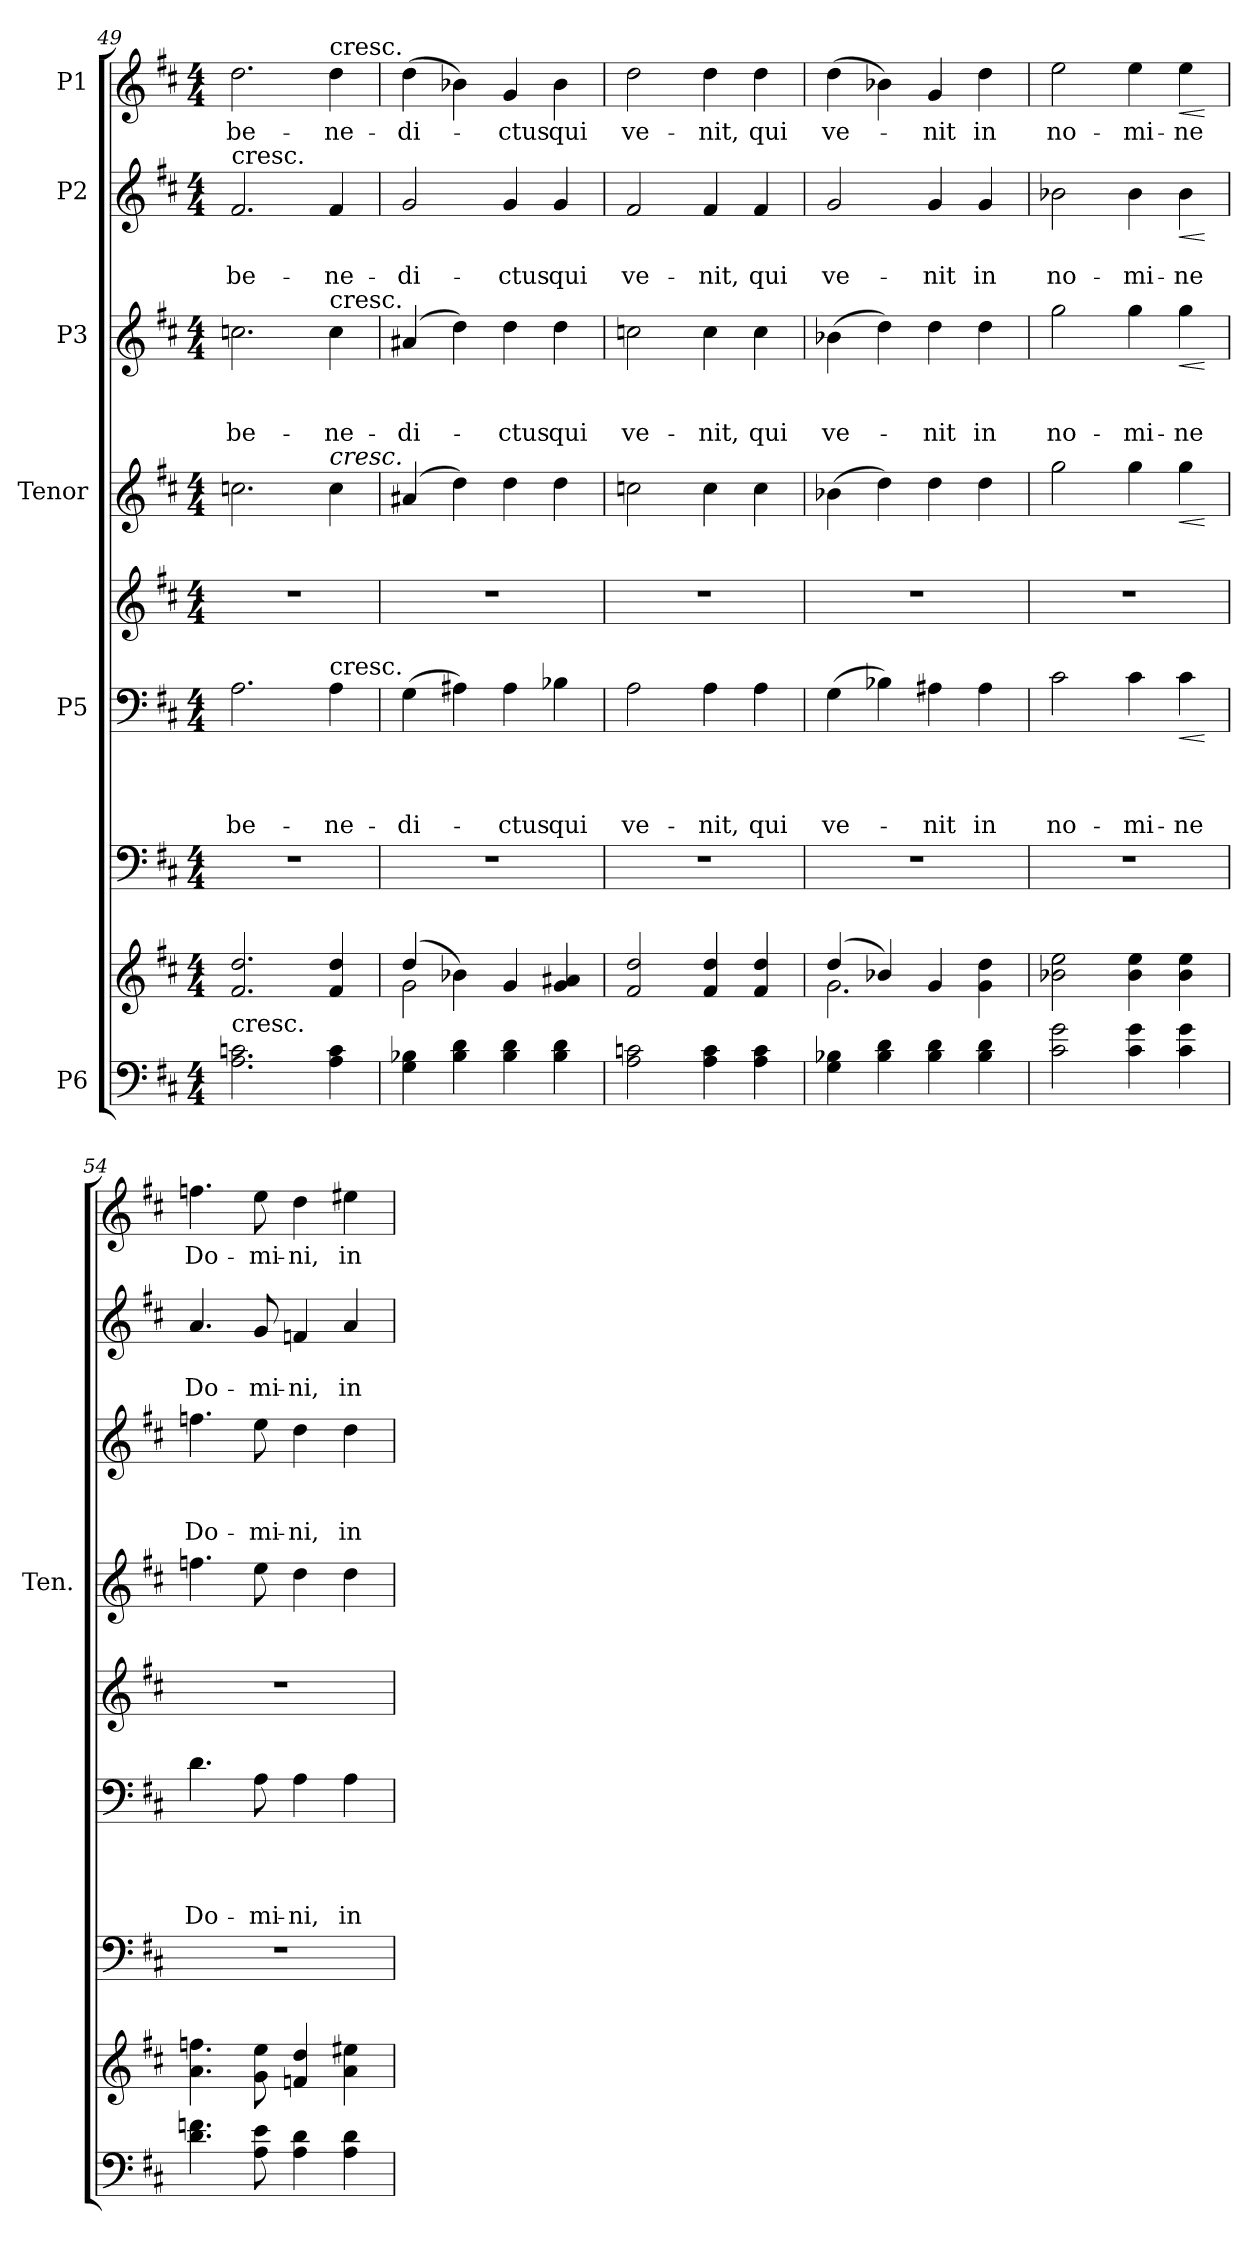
**kern	**kern	**kern	**kern	**text	**text	**text	**text	**dynam	**kern	**kern	**dynam	**kern	**text	**text	**text	**dynam	**kern	**text	**text	**dynam	**kern	**text	**dynam
*part8	*part8	*part7	*part6	*part6	*part6	*part6	*part6	*part6	*part5	*part4	*part4	*part3	*part3	*part3	*part3	*part3	*part2	*part2	*part2	*part2	*part1	*part1	*part1
*staff9	*staff8	*staff7	*staff6	*staff6	*staff6	*staff6	*staff6	*staff6	*staff5	*staff4	*staff4	*staff3	*staff3	*staff3	*staff3	*staff3	*staff2	*staff2	*staff2	*staff2	*staff1	*staff1	*staff1
*I"P6	*	*	*I"P5	*	*	*	*	*	*	*I"Tenor	*	*I"P3	*	*	*	*	*I"P2	*	*	*	*I"P1	*	*
*	*	*	*	*	*	*	*	*	*	*I'Ten.	*	*	*	*	*	*	*	*	*	*	*	*	*
*clefF4	*clefG2	*clefF4	*clefF4	*	*	*	*	*	*clefG2	*clefG2	*	*clefG2	*	*	*	*	*clefG2	*	*	*	*clefG2	*	*
*	*	*	*	*	*	*	*	*	*ITrd7c12	*ITrd7c12	*	*ITrd7c12	*	*	*	*	*	*	*	*	*	*	*
*k[f#c#]	*k[f#c#]	*k[f#c#]	*k[f#c#]	*	*	*	*	*	*k[f#c#]	*k[f#c#]	*	*k[f#c#]	*	*	*	*	*k[f#c#]	*	*	*	*k[f#c#]	*	*
*D:	*D:	*D:	*D:	*	*	*	*	*	*D:	*D:	*	*D:	*	*	*	*	*D:	*	*	*	*D:	*	*
*M4/4	*M4/4	*M4/4	*M4/4	*	*	*	*	*	*M4/4	*M4/4	*	*M4/4	*	*	*	*	*M4/4	*	*	*	*M4/4	*	*
=49	=49	=49	=49	=49	=49	=49	=49	=49	=49	=49	=49	=49	=49	=49	=49	=49	=49	=49	=49	=49	=49	=49	=49
*^	*^	*	*	*	*	*	*	*	*	*	*	*	*	*	*	*	*	*	*	*	*	*	*
!	!	!	!	!	!	!	!	!	!	!	!	!	!	!	!	!	!	!	!LO:TX:a:t=cresc.	!	!	!	!	!	!
!	!	!LO:TX:b:t=cresc.	!	!	!	!	!	!	!	!	!	!	!	!	!	!	!	!	!	!	!	!	!	!	!
!	!	!	!	!	!	!	!	!	!LO:LY:b	!	!	!	!	!	!	!	!LO:LY:b	!	!	!	!LO:LY:b	!	!	!LO:LY:b	!
2.A\ 2.cn\	1ryy	2.f#/ 2.dd/	1ryy	1r	2.A\	.	.	.	be-	.	1r	2.cn\	.	2.cn\	.	.	be-	.	2.f#/	.	be-	.	2.dd\	be-	.
!	!	!	!	!	!	!	!	!	!	!	!	!	!	!	!	!	!	!	!	!	!	!	!LO:TX:a:t=cresc.	!	!
!	!	!	!	!	!	!	!	!	!	!	!	!	!	!LO:TX:a:t=cresc.	!	!	!	!	!	!	!	!	!	!	!
!	!	!	!	!	!	!	!	!	!	!	!	!LO:TX:a:i:t=cresc.	!	!	!	!	!	!	!	!	!	!	!	!	!
!	!	!	!	!	!LO:TX:a:t=cresc.	!	!	!	!	!	!	!	!	!	!	!	!	!	!	!	!	!	!	!	!
!	!	!	!	!	!	!	!	!	!LO:LY:b	!	!	!	!	!	!	!	!LO:LY:b	!	!	!	!LO:LY:b	!	!	!LO:LY:b	!
4A\ 4c\	.	4f#/ 4dd/	.	.	4A\	.	.	.	-ne-	.	.	4c\	.	4c\	.	.	-ne-	.	4f#/	.	-ne-	.	4dd\	-ne-	.
=50	=50	=50	=50	=50	=50	=50	=50	=50	=50	=50	=50	=50	=50	=50	=50	=50	=50	=50	=50	=50	=50	=50	=50	=50	=50
!	!	!	!	!	!	!	!	!	!LO:LY:b	!	!	!	!	!	!	!	!LO:LY:b	!	!	!	!LO:LY:b	!	!	!LO:LY:b	!
4G\ 4B-X\	1ryy	(>4dd/	2g\	1r	(>4G\	.	.	.	-di-	.	1r	(<4A#X/	.	(<4A#X/	.	.	-di-	.	2g/	.	-di-	.	(>4dd\	-di-	.
4B-\ 4d\	.	4b-X\)	.	.	4A#X\)	.	.	.	.	.	.	4d\)	.	4d\)	.	.	.	.	.	.	.	.	4b-X\)	.	.
!	!	!	!	!	!	!	!	!	!LO:LY:b	!	!	!	!	!	!	!	!LO:LY:b	!	!	!	!LO:LY:b	!	!	!LO:LY:b	!
4B-\ 4d\	.	4g/	2ryy	.	4A#\	.	.	.	-ctus	.	.	4d\	.	4d\	.	.	-ctus	.	4g/	.	-ctus	.	4g/	-ctus	.
!	!	!	!	!	!	!	!	!	!LO:LY:b	!	!	!	!	!	!	!	!LO:LY:b	!	!	!	!LO:LY:b	!	!	!LO:LY:b	!
4B-\ 4d\	.	4g/ 4a#X/	.	.	4B-X\	.	.	.	qui	.	.	4d\	.	4d\	.	.	qui	.	4g/	.	qui	.	4b-\	qui	.
=51	=51	=51	=51	=51	=51	=51	=51	=51	=51	=51	=51	=51	=51	=51	=51	=51	=51	=51	=51	=51	=51	=51	=51	=51	=51
!	!	!	!	!	!	!	!	!	!LO:LY:b	!	!	!	!	!	!	!	!LO:LY:b	!	!	!	!LO:LY:b	!	!	!LO:LY:b	!
2A\ 2cn\	1ryy	2f#/ 2dd/	1ryy	1r	2A\	.	.	.	ve-	.	1r	2cn\	.	2cn\	.	.	ve-	.	2f#/	.	ve-	.	2dd\	ve-	.
!	!	!	!	!	!	!	!	!	!LO:LY:b	!	!	!	!	!	!	!	!LO:LY:b	!	!	!	!LO:LY:b	!	!	!LO:LY:b	!
4A\ 4c\	.	4f#/ 4dd/	.	.	4A\	.	.	.	-nit,	.	.	4c\	.	4c\	.	.	-nit,	.	4f#/	.	-nit,	.	4dd\	-nit,	.
!	!	!	!	!	!	!	!	!	!LO:LY:b	!	!	!	!	!	!	!	!LO:LY:b	!	!	!	!LO:LY:b	!	!	!LO:LY:b	!
4A\ 4c\	.	4f#/ 4dd/	.	.	4A\	.	.	.	qui	.	.	4c\	.	4c\	.	.	qui	.	4f#/	.	qui	.	4dd\	qui	.
=52	=52	=52	=52	=52	=52	=52	=52	=52	=52	=52	=52	=52	=52	=52	=52	=52	=52	=52	=52	=52	=52	=52	=52	=52	=52
!	!	!	!	!	!	!	!	!	!LO:LY:b	!	!	!	!	!	!	!	!LO:LY:b	!	!	!	!LO:LY:b	!	!	!LO:LY:b	!
4G\ 4B-X\	1ryy	(>4dd/	2.g\	1r	(>4G\	.	.	.	ve-	.	1r	(>4B-X\	.	(>4B-X\	.	.	ve-	.	2g/	.	ve-	.	(>4dd\	ve-	.
4B-\ 4d\	.	4b-X/)	.	.	4B-X\)	.	.	.	.	.	.	4d\)	.	4d\)	.	.	.	.	.	.	.	.	4b-X\)	.	.
!	!	!	!	!	!	!	!	!	!LO:LY:b	!	!	!	!	!	!	!	!LO:LY:b	!	!	!	!LO:LY:b	!	!	!LO:LY:b	!
4B-\ 4d\	.	4g/	.	.	4A#X\	.	.	.	-nit	.	.	4d\	.	4d\	.	.	-nit	.	4g/	.	-nit	.	4g/	-nit	.
!	!	!	!	!	!	!	!	!	!LO:LY:b	!	!	!	!	!	!	!	!LO:LY:b	!	!	!	!LO:LY:b	!	!	!LO:LY:b	!
4B-\ 4d\	.	4ryy	4g\ 4dd\	.	4A#\	.	.	.	in	.	.	4d\	.	4d\	.	.	in	.	4g/	.	in	.	4dd\	in	.
=53	=53	=53	=53	=53	=53	=53	=53	=53	=53	=53	=53	=53	=53	=53	=53	=53	=53	=53	=53	=53	=53	=53	=53	=53	=53
!	!	!	!	!	!	!	!	!	!LO:LY:b	!	!	!	!	!	!	!	!LO:LY:b	!	!	!	!LO:LY:b	!	!	!LO:LY:b	!
2c#\ 2g\	1ryy	2b-X\ 2ee\	1ryy	1r	2c#\	.	.	.	no-	.	1r	2g\	.	2g\	.	.	no-	.	2b-X\	.	no-	.	2ee\	no-	.
!	!	!	!	!	!	!	!	!	!LO:LY:b	!	!	!	!	!	!	!	!LO:LY:b	!	!	!	!LO:LY:b	!	!	!LO:LY:b	!
4c#\ 4g\	.	4b-\ 4ee\	.	.	4c#\	.	.	.	-mi-	.	.	4g\	.	4g\	.	.	-mi-	.	4b-\	.	-mi-	.	4ee\	-mi-	.
!	!	!	!	!	!	!	!	!	!LO:LY:b	!LO:HP:b	!	!	!LO:HP:b	!	!	!	!LO:LY:b	!LO:HP:b	!	!	!LO:LY:b	!LO:HP:b	!	!LO:LY:b	!LO:HP:b
4c#\ 4g\	.	4b-\ 4ee\	.	.	4c#\	.	.	.	-ne	<	.	4g\	<	4g\	.	.	-ne	<	4b-\	.	-ne	<	4ee\	-ne	<
*v	*v	*	*	*	*	*	*	*	*	*	*	*	*	*	*	*	*	*	*	*	*	*	*	*	*
*	*v	*v	*	*	*	*	*	*	*	*	*	*	*	*	*	*	*	*	*	*	*	*	*	*
.	.	.	.	.	.	.	.	[	.	.	[	.	.	.	.	[	.	.	.	[	.	.	[
=54	=54	=54	=54	=54	=54	=54	=54	=54	=54	=54	=54	=54	=54	=54	=54	=54	=54	=54	=54	=54	=54	=54	=54
*^	*^	*	*	*	*	*	*	*	*	*	*	*	*	*	*	*	*	*	*	*	*	*	*
!	!	!	!	!	!	!	!	!	!LO:LY:b	!	!	!	!	!	!	!	!LO:LY:b	!	!	!	!LO:LY:b	!	!	!LO:LY:b	!
4.d\ 4.fn\	1ryy	4.a\ 4.ffn\	1ryy	1r	4.d\	.	.	.	Do-	.	1r	4.fn\	.	4.fn\	.	.	Do-	.	4.a/	.	Do-	.	4.ffn\	Do-	.
!	!	!	!	!	!	!	!	!	!LO:LY:b	!	!	!	!	!	!	!	!LO:LY:b	!	!	!	!LO:LY:b	!	!	!LO:LY:b	!
8A\ 8e\	.	8g\ 8ee\	.	.	8A\	.	.	.	-mi-	.	.	8e\	.	8e\	.	.	-mi-	.	8g/	.	-mi-	.	8ee\	-mi-	.
!	!	!	!	!	!	!	!	!	!LO:LY:b	!	!	!	!	!	!	!	!LO:LY:b	!	!	!	!LO:LY:b	!	!	!LO:LY:b	!
4A\ 4d\	.	4fn/ 4dd/	.	.	4A\	.	.	.	-ni,	.	.	4d\	.	4d\	.	.	-ni,	.	4fn/	.	-ni,	.	4dd\	-ni,	.
!	!	!	!	!	!	!	!	!	!LO:LY:b	!	!	!	!	!	!	!	!LO:LY:b	!	!	!	!LO:LY:b	!	!	!LO:LY:b	!
4A\ 4d\	.	4a\ 4ee#X\	.	.	4A\	.	.	.	in	.	.	4d\	.	4d\	.	.	in	.	4a/	.	in	.	4ee#X\	in	.
*v	*v	*	*	*	*	*	*	*	*	*	*	*	*	*	*	*	*	*	*	*	*	*	*	*	*
*	*v	*v	*	*	*	*	*	*	*	*	*	*	*	*	*	*	*	*	*	*	*	*	*	*
=	=	=	=	=	=	=	=	=	=	=	=	=	=	=	=	=	=	=	=	=	=	=	=
*-	*-	*-	*-	*-	*-	*-	*-	*-	*-	*-	*-	*-	*-	*-	*-	*-	*-	*-	*-	*-	*-	*-	*-
